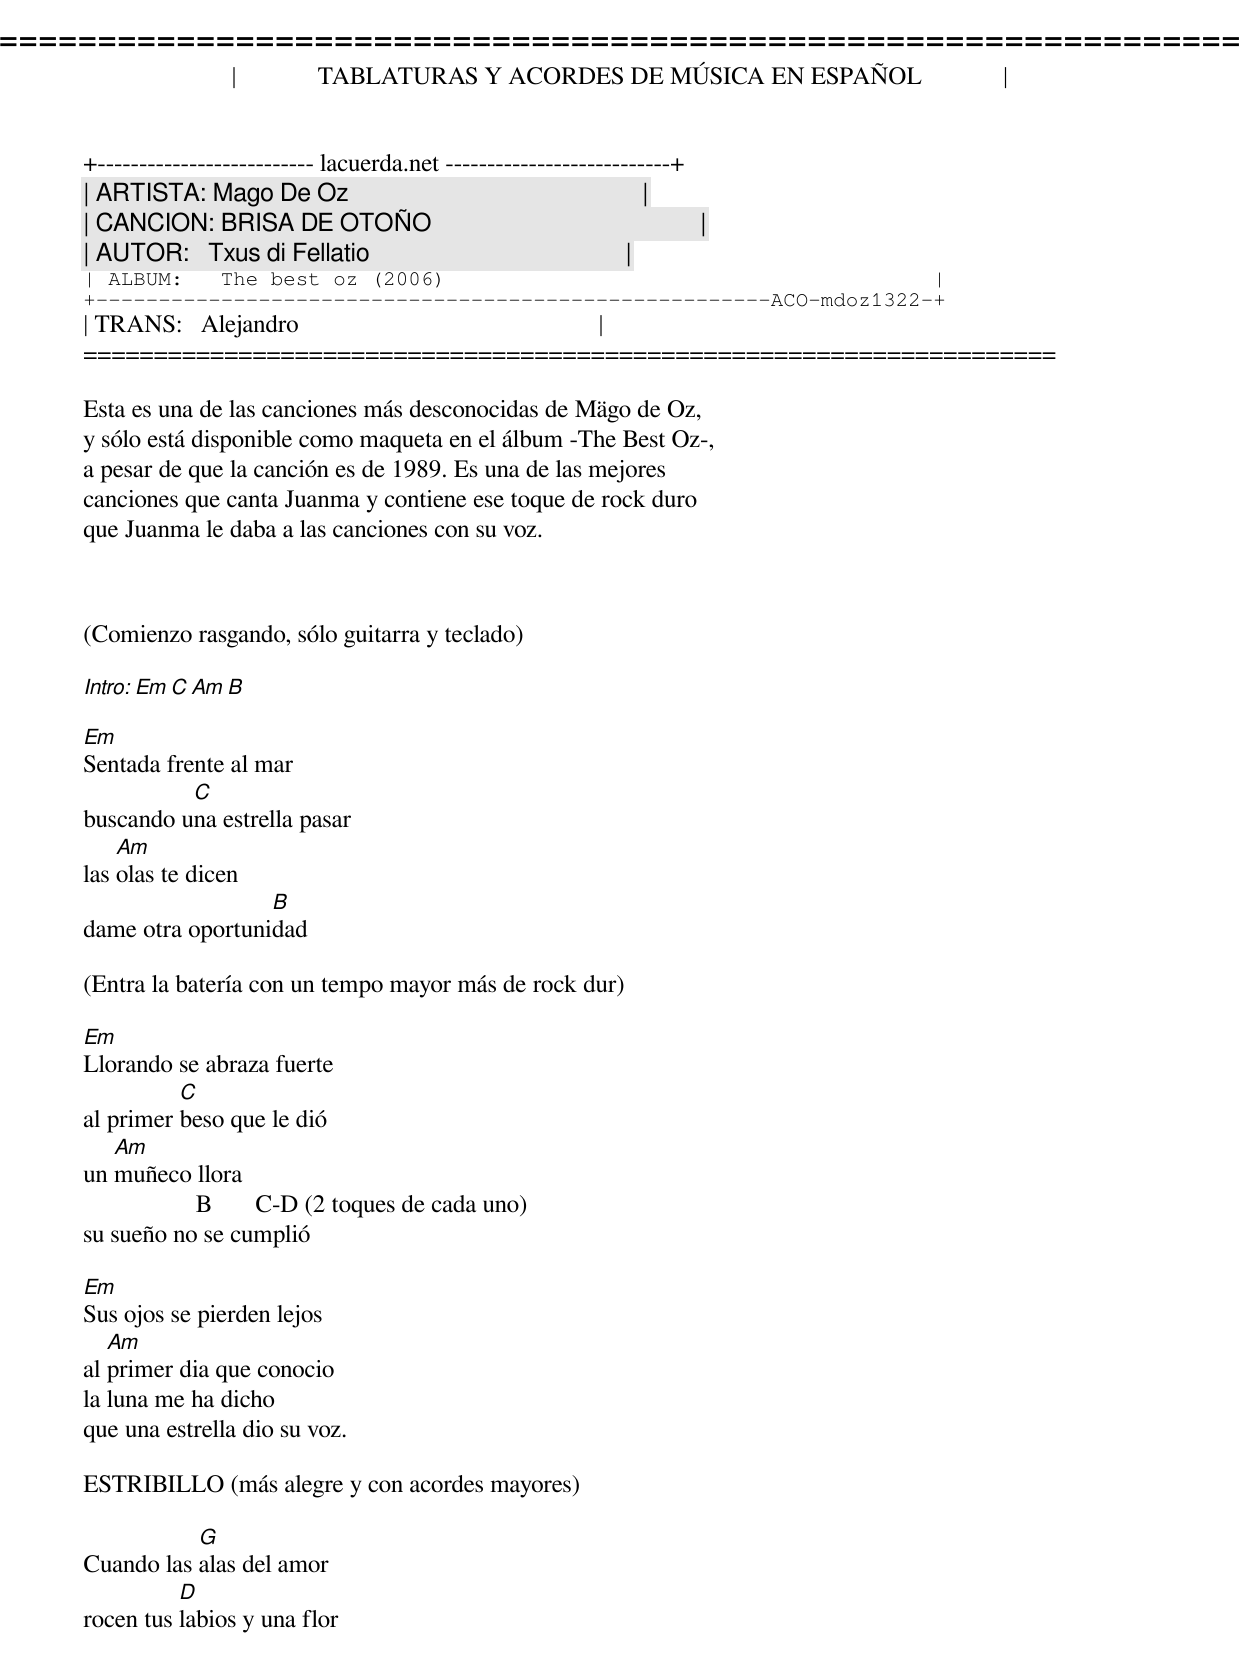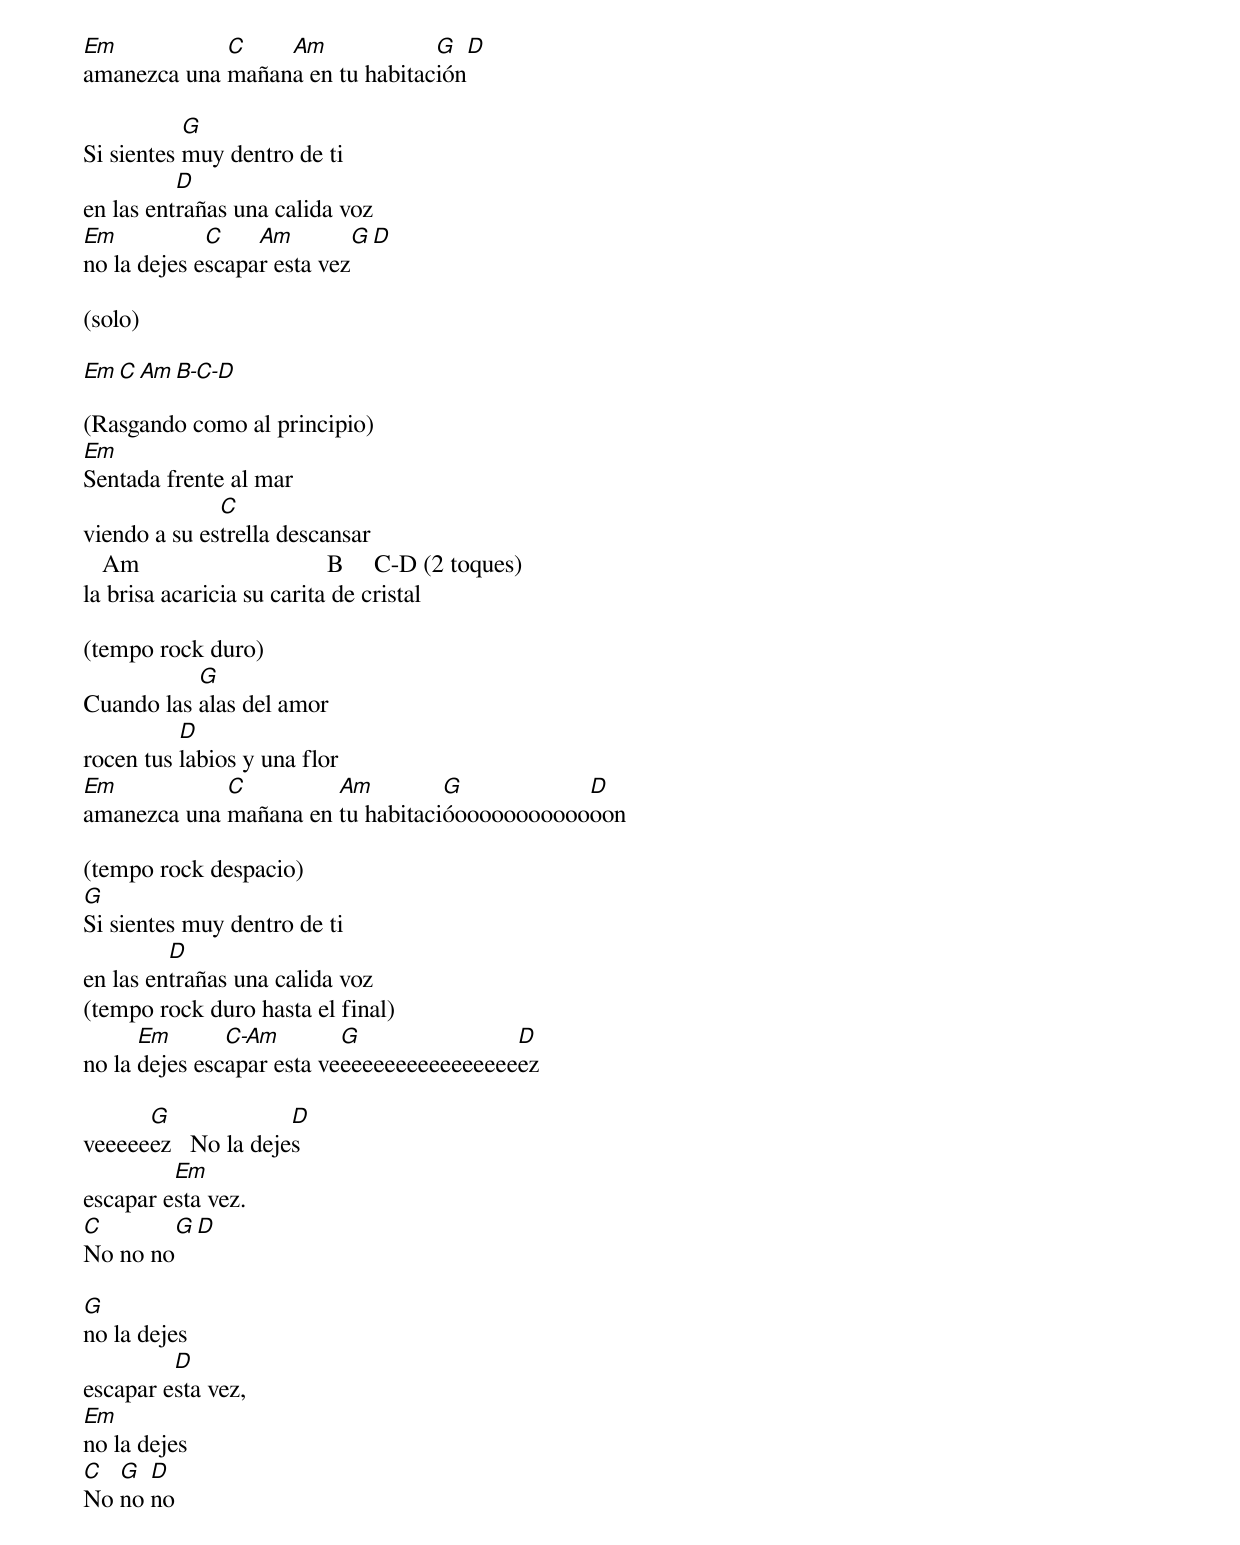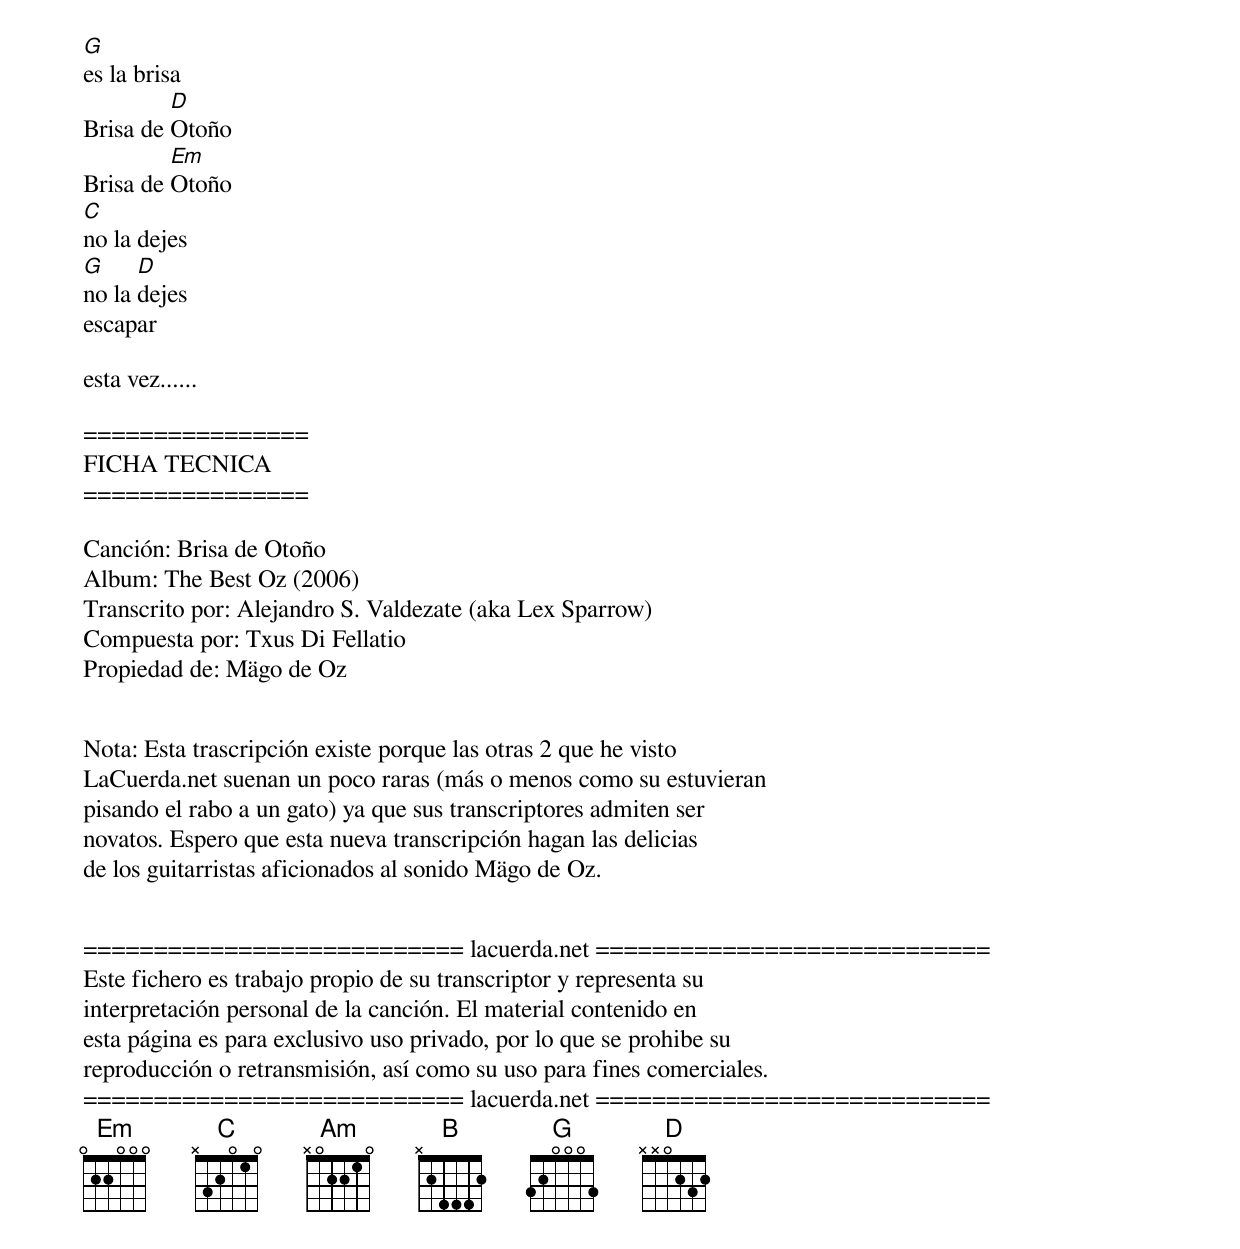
=====================================================================
|             TABLATURAS Y ACORDES DE MÚSICA EN ESPAÑOL             |
+-------------------------- lacuerda.net ---------------------------+
| ARTISTA: Mago De Oz                                               |
| CANCION: BRISA DE OTOÑO                                           |
| AUTOR:   Txus di Fellatio                                         |
| ALBUM:   The best oz (2006)                                       |
+------------------------------------------------------ACO-mdoz1322-+
| TRANS:   Alejandro                                                |
=====================================================================

Esta es una de las canciones más desconocidas de Mägo de Oz,
y sólo está disponible como maqueta en el álbum -The Best Oz-,
a pesar de que la canción es de 1989. Es una de las mejores
canciones que canta Juanma y contiene ese toque de rock duro
que Juanma le daba a las canciones con su voz.



(Comienzo rasgando, sólo guitarra y teclado)

Intro: Em C Am B

Em
Sentada frente al mar
          C
buscando una estrella pasar
    Am
las olas te dicen
                  B
dame otra oportunidad

(Entra la batería con un tempo mayor más de rock dur)

Em
Llorando se abraza fuerte
          C
al primer beso que le dió
   Am
un muñeco llora
                  B       C-D (2 toques de cada uno)
su sueño no se cumplió

Em
Sus ojos se pierden lejos
   Am
al primer dia que conocio
la luna me ha dicho
que una estrella dio su voz.

ESTRIBILLO (más alegre y con acordes mayores)

           G
Cuando las alas del amor
          D
rocen tus labios y una flor
Em           C    Am             G   D
amanezca una mañana en tu habitación

           G
Si sientes muy dentro de ti
          D
en las entrañas una calida voz
Em           C    Am             G   D
no la dejes escapar esta vez

(solo)

(Batería 4x4)
Em C Am B-C-D

(Rasgando como al principio)
Em
Sentada frente al mar
              C
viendo a su estrella descansar
   Am                              B     C-D (2 toques)
la brisa acaricia su carita de cristal

(tempo rock duro)
           G
Cuando las alas del amor
          D
rocen tus labios y una flor
Em           C         Am         G           D
amanezca una mañana en tu habitacióooooooooooooon

(tempo rock despacio)
G
Si sientes muy dentro de ti
         D
en las entrañas una calida voz
(tempo rock duro hasta el final)
      Em       C-Am        G               D
no la dejes escapar esta veeeeeeeeeeeeeeeeeez

      G              D
veeeeeez   No la dejes
         Em
escapar esta vez.
C         G               D
No no no

G
no la dejes
         D
escapar esta vez,
Em
no la dejes
C  G  D
No no no

G
es la brisa
         D
Brisa de Otoño
         Em
Brisa de Otoño
C
no la dejes
G     D
no la dejes
escapar

esta vez......

================
FICHA TECNICA
================

Canción: Brisa de Otoño
Año: 1989
Album: The Best Oz (2006)
Transcrito por: Alejandro S. Valdezate (aka Lex Sparrow)
Compuesta por: Txus Di Fellatio
Propiedad de: Mägo de Oz


Nota: Esta trascripción existe porque las otras 2 que he visto
LaCuerda.net suenan un poco raras (más o menos como su estuvieran
pisando el rabo a un gato) ya que sus transcriptores admiten ser
novatos. Espero que esta nueva transcripción hagan las delicias
de los guitarristas aficionados al sonido Mägo de Oz.


=========================== lacuerda.net ============================
Este fichero es trabajo propio de su transcriptor y representa su
interpretación personal de la canción. El material contenido en
esta página es para exclusivo uso privado, por lo que se prohibe su
reproducción o retransmisión, así como su uso para fines comerciales.
=========================== lacuerda.net ============================
